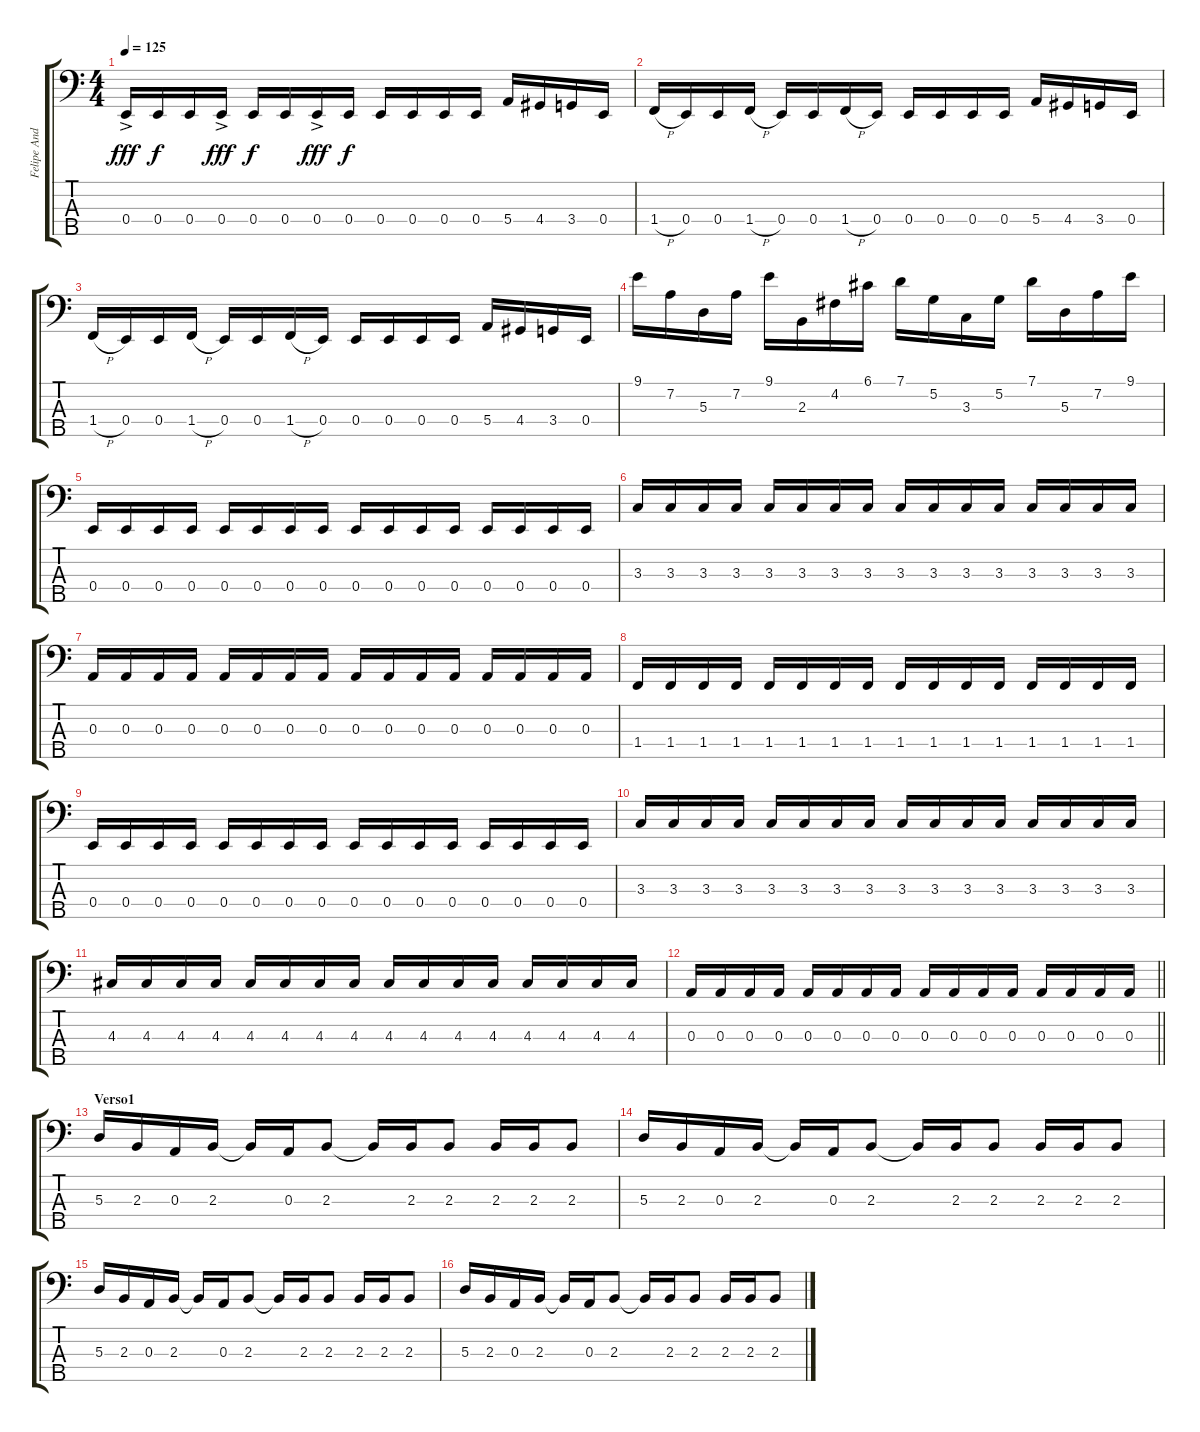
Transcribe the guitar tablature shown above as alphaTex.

\track ("Felipe Andreoli" "Felipe And") {instrument electricbassfinger}
\staff {score tabs}
\tuning (G2 D2 A1 E1 B0) {hide}
\ts (4 4)
\tempo 125
\clef f4
\ks c
0.4{ac}.16{dy fff} 0.4.16{dy f} 0.4.16 0.4{ac}.16{dy fff} 0.4.16{dy f} 0.4.16 0.4{ac}.16{dy fff} 0.4.16{dy f} 0.4.16 0.4.16 0.4.16 0.4.16 5.4.16 4.4.16 3.4.16 0.4.16 |
1.4{h}.16 0.4.16 0.4.16 1.4{h}.16 0.4.16 0.4.16 1.4{h}.16 0.4.16 0.4.16 0.4.16 0.4.16 0.4.16 5.4.16 4.4.16 3.4.16 0.4.16 |
1.4{h}.16 0.4.16 0.4.16 1.4{h}.16 0.4.16 0.4.16 1.4{h}.16 0.4.16 0.4.16 0.4.16 0.4.16 0.4.16 5.4.16 4.4.16 3.4.16 0.4.16 |
9.1.16 7.2.16 5.3.16 7.2.16 9.1.16 2.3.16 4.2.16 6.1.16 7.1.16 5.2.16 3.3.16 5.2.16 7.1.16 5.3.16 7.2.16 9.1.16 |
0.4.16 0.4.16 0.4.16 0.4.16 0.4.16 0.4.16 0.4.16 0.4.16 0.4.16 0.4.16 0.4.16 0.4.16 0.4.16 0.4.16 0.4.16 0.4.16 |
3.3.16 3.3.16 3.3.16 3.3.16 3.3.16 3.3.16 3.3.16 3.3.16 3.3.16 3.3.16 3.3.16 3.3.16 3.3.16 3.3.16 3.3.16 3.3.16 |
0.3.16 0.3.16 0.3.16 0.3.16 0.3.16 0.3.16 0.3.16 0.3.16 0.3.16 0.3.16 0.3.16 0.3.16 0.3.16 0.3.16 0.3.16 0.3.16 |
1.4.16 1.4.16 1.4.16 1.4.16 1.4.16 1.4.16 1.4.16 1.4.16 1.4.16 1.4.16 1.4.16 1.4.16 1.4.16 1.4.16 1.4.16 1.4.16 |
0.4.16 0.4.16 0.4.16 0.4.16 0.4.16 0.4.16 0.4.16 0.4.16 0.4.16 0.4.16 0.4.16 0.4.16 0.4.16 0.4.16 0.4.16 0.4.16 |
3.3.16 3.3.16 3.3.16 3.3.16 3.3.16 3.3.16 3.3.16 3.3.16 3.3.16 3.3.16 3.3.16 3.3.16 3.3.16 3.3.16 3.3.16 3.3.16 |
4.3.16 4.3.16 4.3.16 4.3.16 4.3.16 4.3.16 4.3.16 4.3.16 4.3.16 4.3.16 4.3.16 4.3.16 4.3.16 4.3.16 4.3.16 4.3.16 |
\barLineRight lightlight
0.3.16 0.3.16 0.3.16 0.3.16 0.3.16 0.3.16 0.3.16 0.3.16 0.3.16 0.3.16 0.3.16 0.3.16 0.3.16 0.3.16 0.3.16 0.3.16 |
\section ("" "Verso1")
5.3.16 2.3.16 0.3.16 2.3.16 2.3{t}.16 0.3.16 2.3.8 2.3{t}.16 2.3.16 2.3.8 2.3.16 2.3.16 2.3.8 |
5.3.16 2.3.16 0.3.16 2.3.16 2.3{t}.16 0.3.16 2.3.8 2.3{t}.16 2.3.16 2.3.8 2.3.16 2.3.16 2.3.8 |
5.3.16 2.3.16 0.3.16 2.3.16 2.3{t}.16 0.3.16 2.3.8 2.3{t}.16 2.3.16 2.3.8 2.3.16 2.3.16 2.3.8 |
5.3.16 2.3.16 0.3.16 2.3.16 2.3{t}.16 0.3.16 2.3.8 2.3{t}.16 2.3.16 2.3.8 2.3.16 2.3.16 2.3.8
